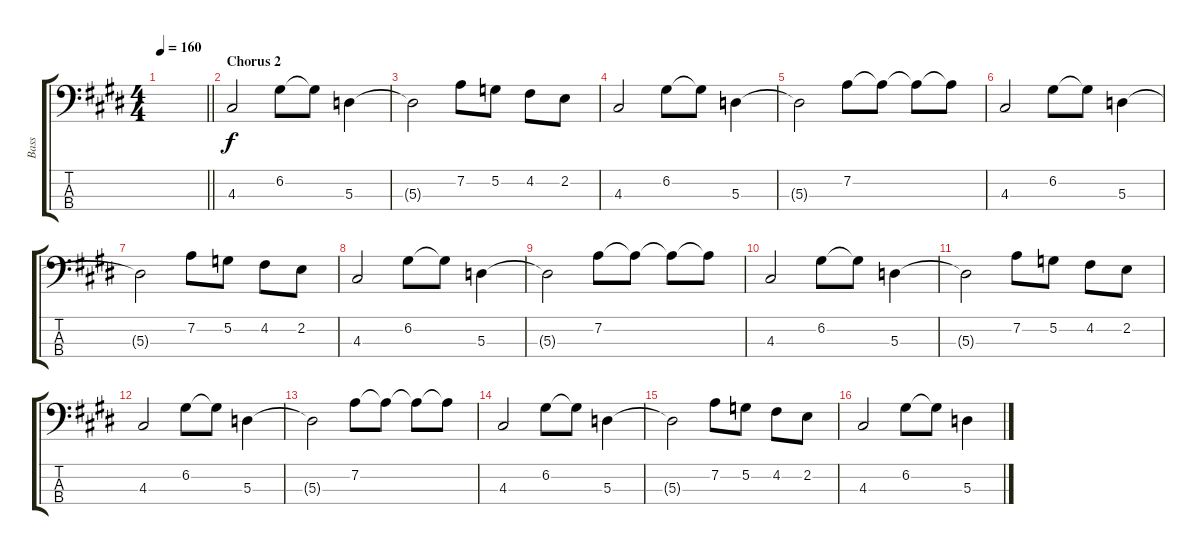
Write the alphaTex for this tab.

\track ("Bass" "Bass") {instrument electricbassfinger}
\staff {score tabs}
\tuning (G2 D2 A1 E1) {hide}
\ts (4 4)
\tempo 160
\clef f4
\barLineRight lightlight
\ks c#minor
|
\section ("" "Chorus 2")
4.3.2 6.2.8 6.2{t}.8 5.3.4 |
5.3{t}.2 7.2.8 5.2.8 4.2.8 2.2.8 |
4.3.2 6.2.8 6.2{t}.8 5.3.4 |
5.3{t}.2 7.2.8 7.2{t}.8 7.2{t}.8 7.2{t}.8 |
4.3.2 6.2.8 6.2{t}.8 5.3.4 |
5.3{t}.2 7.2.8 5.2.8 4.2.8 2.2.8 |
4.3.2 6.2.8 6.2{t}.8 5.3.4 |
5.3{t}.2 7.2.8 7.2{t}.8 7.2{t}.8 7.2{t}.8 |
4.3.2 6.2.8 6.2{t}.8 5.3.4 |
5.3{t}.2 7.2.8 5.2.8 4.2.8 2.2.8 |
4.3.2 6.2.8 6.2{t}.8 5.3.4 |
5.3{t}.2 7.2.8 7.2{t}.8 7.2{t}.8 7.2{t}.8 |
4.3.2 6.2.8 6.2{t}.8 5.3.4 |
5.3{t}.2 7.2.8 5.2.8 4.2.8 2.2.8 |
4.3.2 6.2.8 6.2{t}.8 5.3.4
